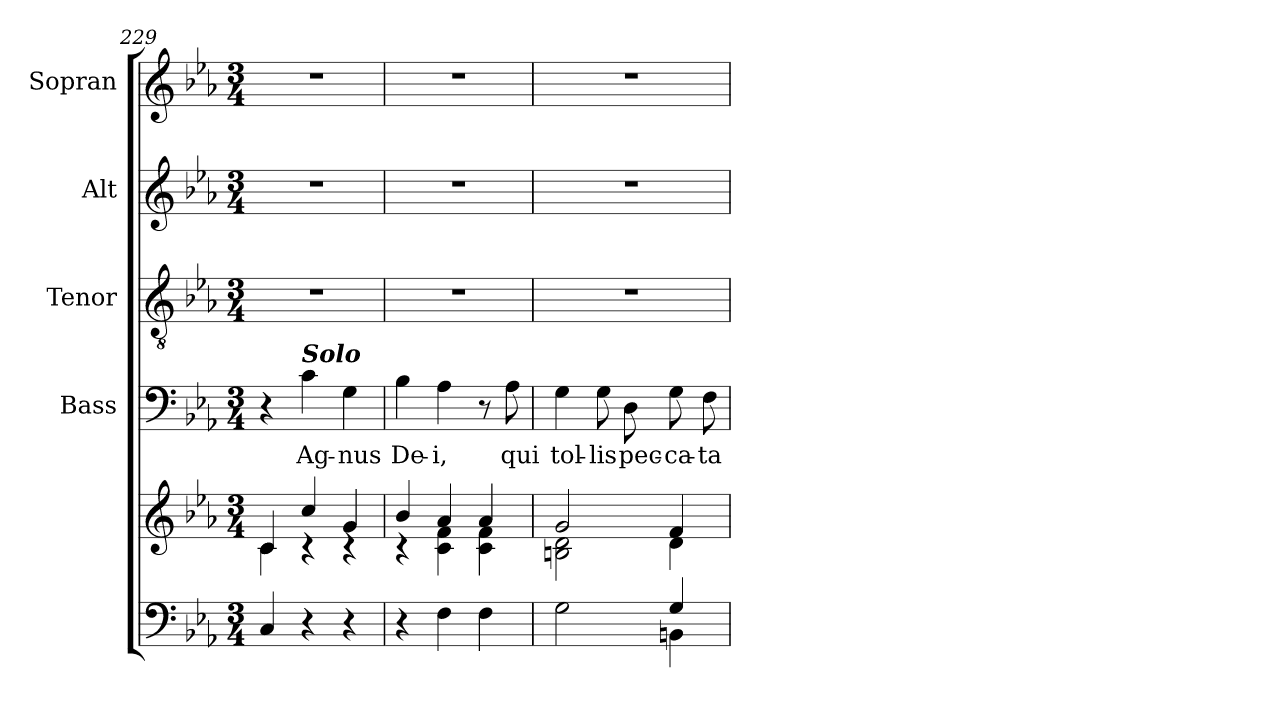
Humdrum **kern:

**kern	**kern	**kern	**text	**kern	**kern	**kern
*part5	*part5	*part4	*part4	*part3	*part2	*part1
*staff6	*staff5	*staff4	*staff4	*staff3	*staff2	*staff1
*	*	*I"Bass	*	*I"Tenor	*I"Alt	*I"Sopran
*	*	*I'B.	*	*I'T.	*I'A.	*I'S.
*clefF4	*clefG2	*clefF4	*	*clefGv2	*clefG2	*clefG2
*k[b-e-a-]	*k[b-e-a-]	*k[b-e-a-]	*	*k[b-e-a-]	*k[b-e-a-]	*k[b-e-a-]
*E-:	*E-:	*E-:	*	*E-:	*E-:	*E-:
*M3/4	*M3/4	*M3/4	*	*M3/4	*M3/4	*M3/4
=229	=229	=229	=229	=229	=229	=229
*	*^	*	*	*	*	*
4C/	4c/	4c\	4r	.	2.r	2.r	2.r
!	!	!	!LO:TX:a:Bi:t=Solo	!	!	!	!
!	!	!	!	!LO:LY:b	!	!	!
4r	4cc/	4rc	4c\	Ag-	.	.	.
!	!	!	!	!LO:LY:b	!	!	!
4r	4g/	4rc	4G\	-nus	.	.	.
=230	=230	=230	=230	=230	=230	=230	=230
!	!	!	!	!LO:LY:b	!	!	!
4r	4b-/	4rc	4B-\	De-	2.r	2.r	2.r
!	!	!	!	!LO:LY:b	!	!	!
4F\	4a-/	4c\ 4f\	4A-\	-i,	.	.	.
4F\	4a-/	4c\ 4f\	8r	.	.	.	.
!	!	!	!	!LO:LY:b	!	!	!
.	.	.	8A-\	qui	.	.	.
=231	=231	=231	=231	=231	=231	=231	=231
*^	*	*	*	*	*	*	*
!	!	!	!	!	!LO:LY:b	!	!	!
2ryy	2G\	2g/	2Bn\ 2d\	4G\	tol-	2.r	2.r	2.r
!	!	!	!	!	!LO:LY:b	!	!	!
.	.	.	.	8G\	-lis	.	.	.
!	!	!	!	!	!LO:LY:b	!	!	!
.	.	.	.	8D\	pec-	.	.	.
!	!	!	!	!	!LO:LY:b	!	!	!
4G/	4BBn\	4f/	4d\	8G\	-ca-	.	.	.
!	!	!	!	!	!LO:LY:b	!	!	!
.	.	.	.	8F\	-ta	.	.	.
*v	*v	*	*	*	*	*	*	*
*	*v	*v	*	*	*	*	*
=	=	=	=	=	=	=
*-	*-	*-	*-	*-	*-	*-
